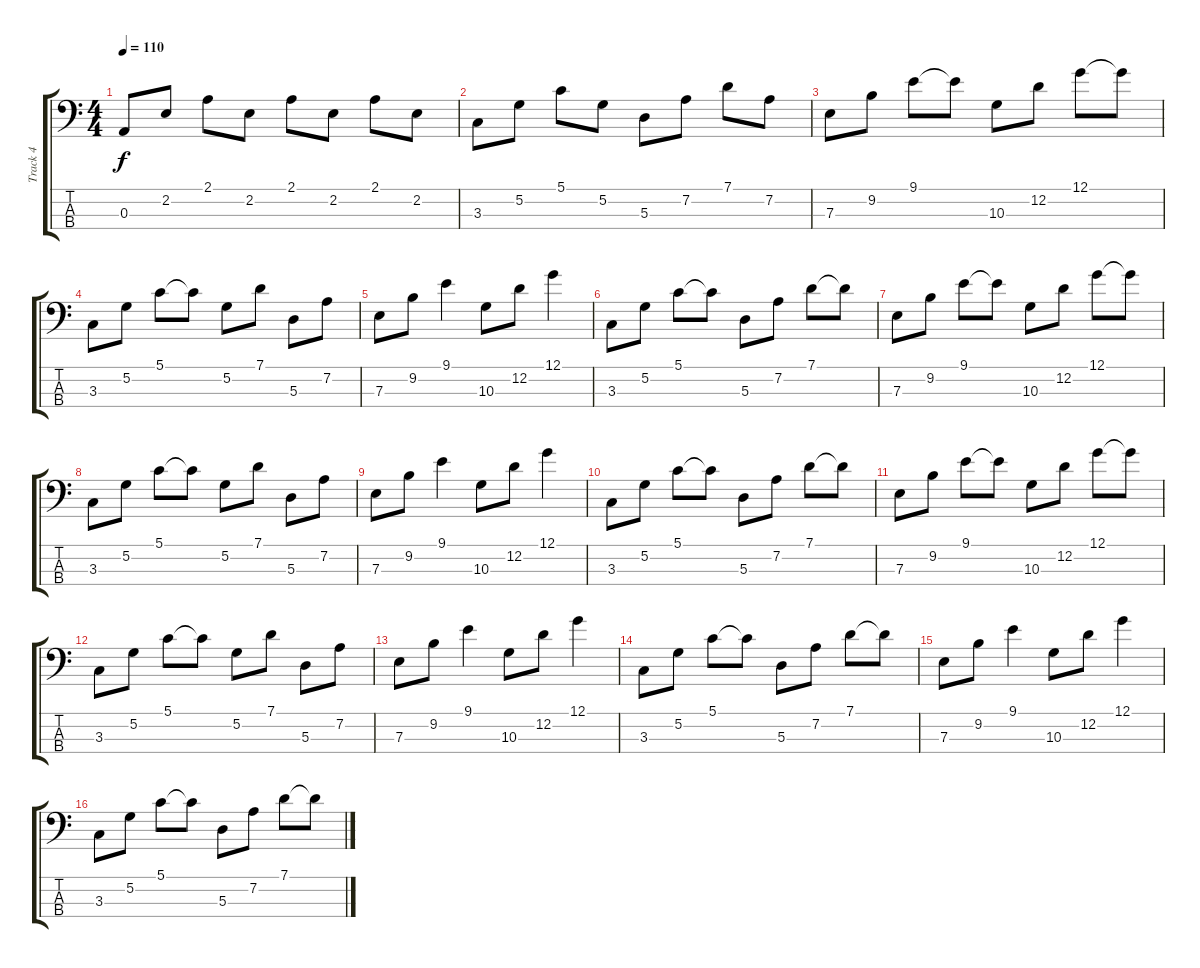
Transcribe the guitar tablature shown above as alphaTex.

\track ("Track 4" "Track 4") {instrument electricbassfinger}
\staff {score tabs}
\tuning (G2 D2 A1 E1) {hide}
\ts (4 4)
\tempo 110
\clef f4
\ks c
0.3.8{dy f} 2.2.8 2.1.8 2.2.8 2.1.8 2.2.8 2.1.8 2.2.8 |
3.3.8 5.2.8 5.1.8 5.2.8 5.3.8 7.2.8 7.1.8 7.2.8 |
7.3.8 9.2.8 9.1.8 9.1{t}.8 10.3.8 12.2.8 12.1.8 12.1{t}.8 |
3.3.8 5.2.8 5.1.8 5.1{t}.8 5.2.8 7.1.8 5.3.8 7.2.8 |
7.3.8 9.2.8 9.1.4 10.3.8 12.2.8 12.1.4 |
3.3.8 5.2.8 5.1.8 5.1{t}.8 5.3.8 7.2.8 7.1.8 7.1{t}.8 |
7.3.8 9.2.8 9.1.8 9.1{t}.8 10.3.8 12.2.8 12.1.8 12.1{t}.8 |
3.3.8 5.2.8 5.1.8 5.1{t}.8 5.2.8 7.1.8 5.3.8 7.2.8 |
7.3.8 9.2.8 9.1.4 10.3.8 12.2.8 12.1.4 |
3.3.8 5.2.8 5.1.8 5.1{t}.8 5.3.8 7.2.8 7.1.8 7.1{t}.8 |
7.3.8 9.2.8 9.1.8 9.1{t}.8 10.3.8 12.2.8 12.1.8 12.1{t}.8 |
3.3.8 5.2.8 5.1.8 5.1{t}.8 5.2.8 7.1.8 5.3.8 7.2.8 |
7.3.8 9.2.8 9.1.4 10.3.8 12.2.8 12.1.4 |
3.3.8 5.2.8 5.1.8 5.1{t}.8 5.3.8 7.2.8 7.1.8 7.1{t}.8 |
7.3.8 9.2.8 9.1.4 10.3.8 12.2.8 12.1.4 |
3.3.8 5.2.8 5.1.8 5.1{t}.8 5.3.8 7.2.8 7.1.8 7.1{t}.8
